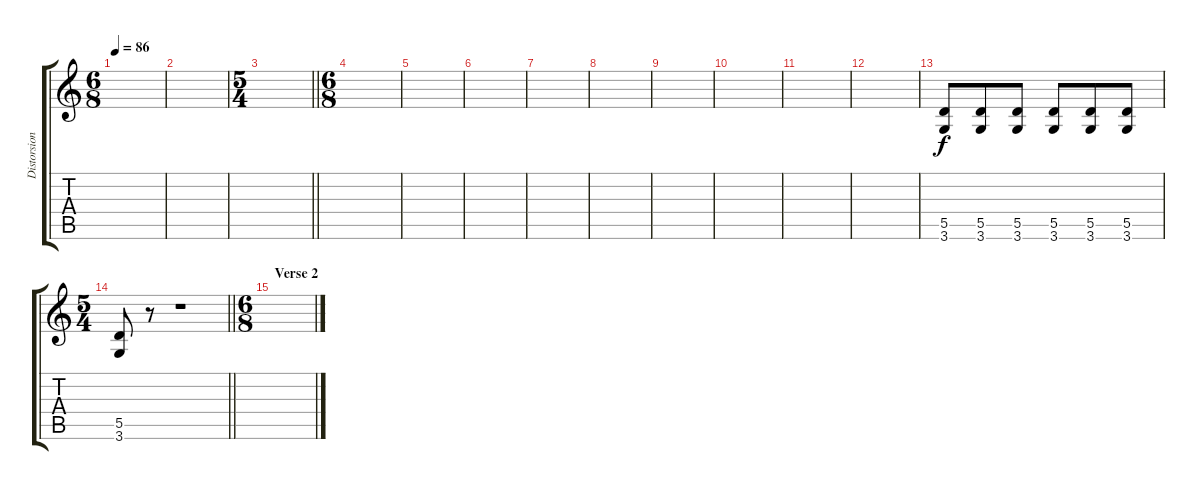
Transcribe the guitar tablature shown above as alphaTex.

\track ("Distorsion Guitar" "Distorsion") {instrument overdrivenguitar}
\staff {score tabs}
\tuning (E4 B3 G3 D3 A2 E2) {hide}
\ts (6 8)
\tempo 86
\clef g2
\ks c
|
|
\ts (5 4)
\barLineRight lightlight
|
\ts (6 8)
|
|
|
|
|
|
|
|
|
(5.5 3.6).8{volume 10} (5.5 3.6).8 (5.5 3.6).8 (5.5 3.6).8 (5.5 3.6).8 (5.5 3.6).8 |
\ts (5 4)
\barLineRight lightlight
(5.5 3.6).8 r.8 r.1 |
\ts (6 8)
\section ("" "Verse 2")
